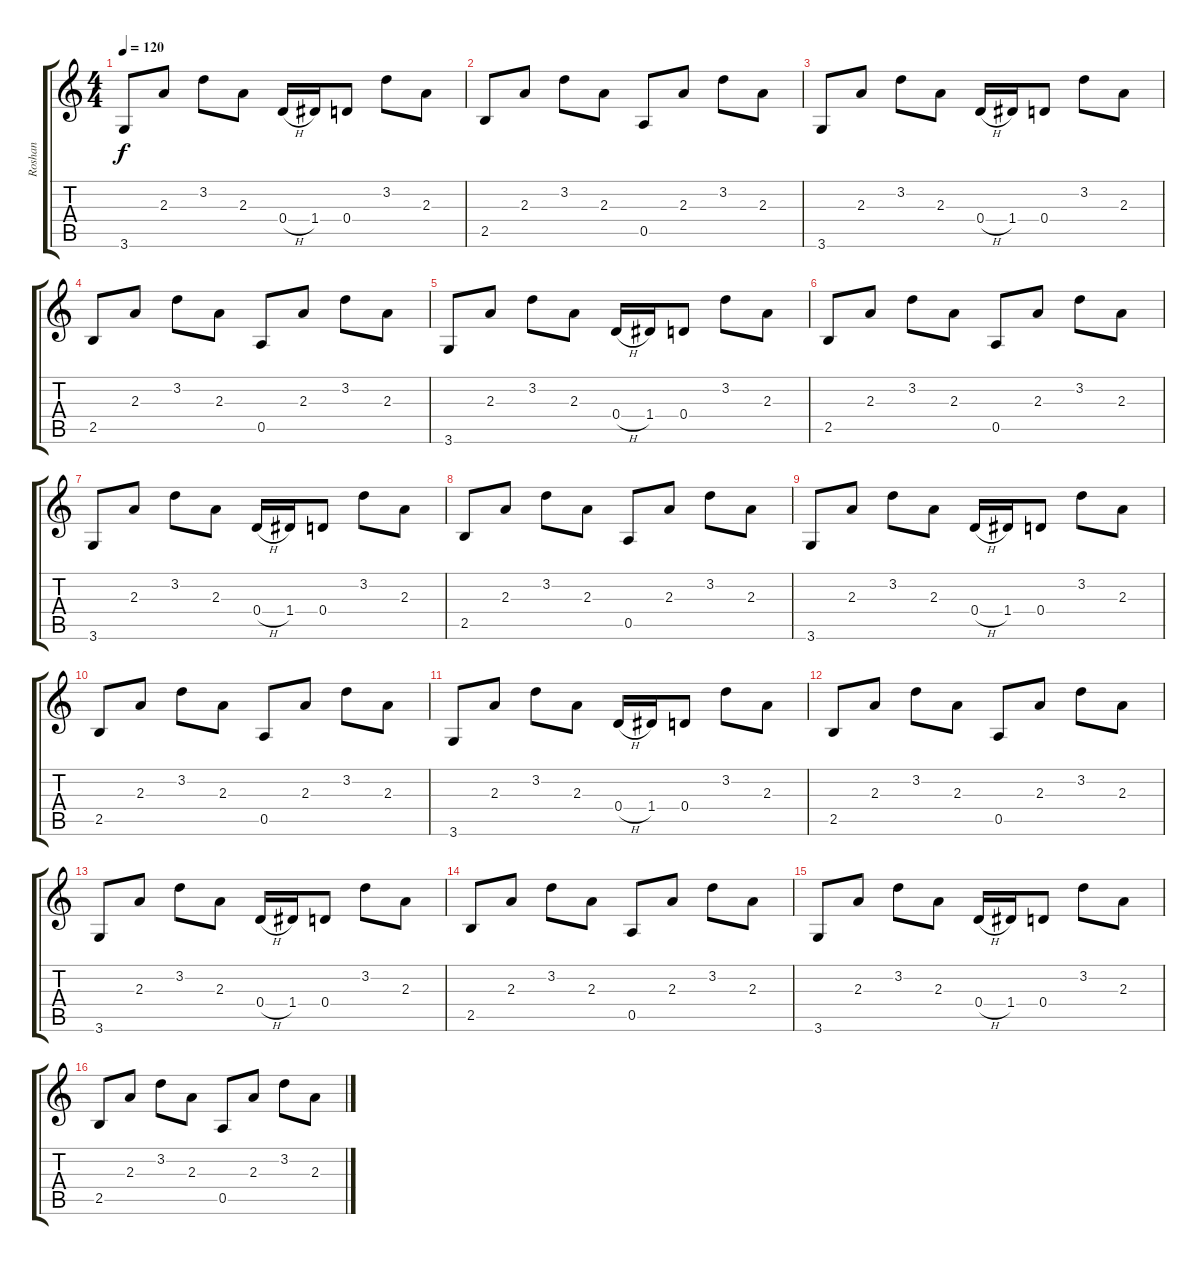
\track ("Roshan" "Roshan") {instrument acousticguitarsteel}
\staff {score tabs}
\tuning (E4 B3 G3 D3 A2 E2) {hide}
\ts (4 4)
\tempo 120
\clef g2
\ks c
3.6.8{dy f} 2.3.8 3.2.8 2.3.8 0.4{h}.16 1.4.16 0.4.8 3.2.8 2.3.8 |
2.5.8 2.3.8 3.2.8 2.3.8 0.5.8 2.3.8 3.2.8 2.3.8 |
3.6.8 2.3.8 3.2.8 2.3.8 0.4{h}.16 1.4.16 0.4.8 3.2.8 2.3.8 |
2.5.8 2.3.8 3.2.8 2.3.8 0.5.8 2.3.8 3.2.8 2.3.8 |
3.6.8 2.3.8 3.2.8 2.3.8 0.4{h}.16 1.4.16 0.4.8 3.2.8 2.3.8 |
2.5.8 2.3.8 3.2.8 2.3.8 0.5.8 2.3.8 3.2.8 2.3.8 |
3.6.8 2.3.8 3.2.8 2.3.8 0.4{h}.16 1.4.16 0.4.8 3.2.8 2.3.8 |
2.5.8 2.3.8 3.2.8 2.3.8 0.5.8 2.3.8 3.2.8 2.3.8 |
3.6.8 2.3.8 3.2.8 2.3.8 0.4{h}.16 1.4.16 0.4.8 3.2.8 2.3.8 |
2.5.8 2.3.8 3.2.8 2.3.8 0.5.8 2.3.8 3.2.8 2.3.8 |
3.6.8 2.3.8 3.2.8 2.3.8 0.4{h}.16 1.4.16 0.4.8 3.2.8 2.3.8 |
2.5.8 2.3.8 3.2.8 2.3.8 0.5.8 2.3.8 3.2.8 2.3.8 |
3.6.8 2.3.8 3.2.8 2.3.8 0.4{h}.16 1.4.16 0.4.8 3.2.8 2.3.8 |
2.5.8 2.3.8 3.2.8 2.3.8 0.5.8 2.3.8 3.2.8 2.3.8 |
3.6.8 2.3.8 3.2.8 2.3.8 0.4{h}.16 1.4.16 0.4.8 3.2.8 2.3.8 |
2.5.8 2.3.8 3.2.8 2.3.8 0.5.8 2.3.8 3.2.8 2.3.8
